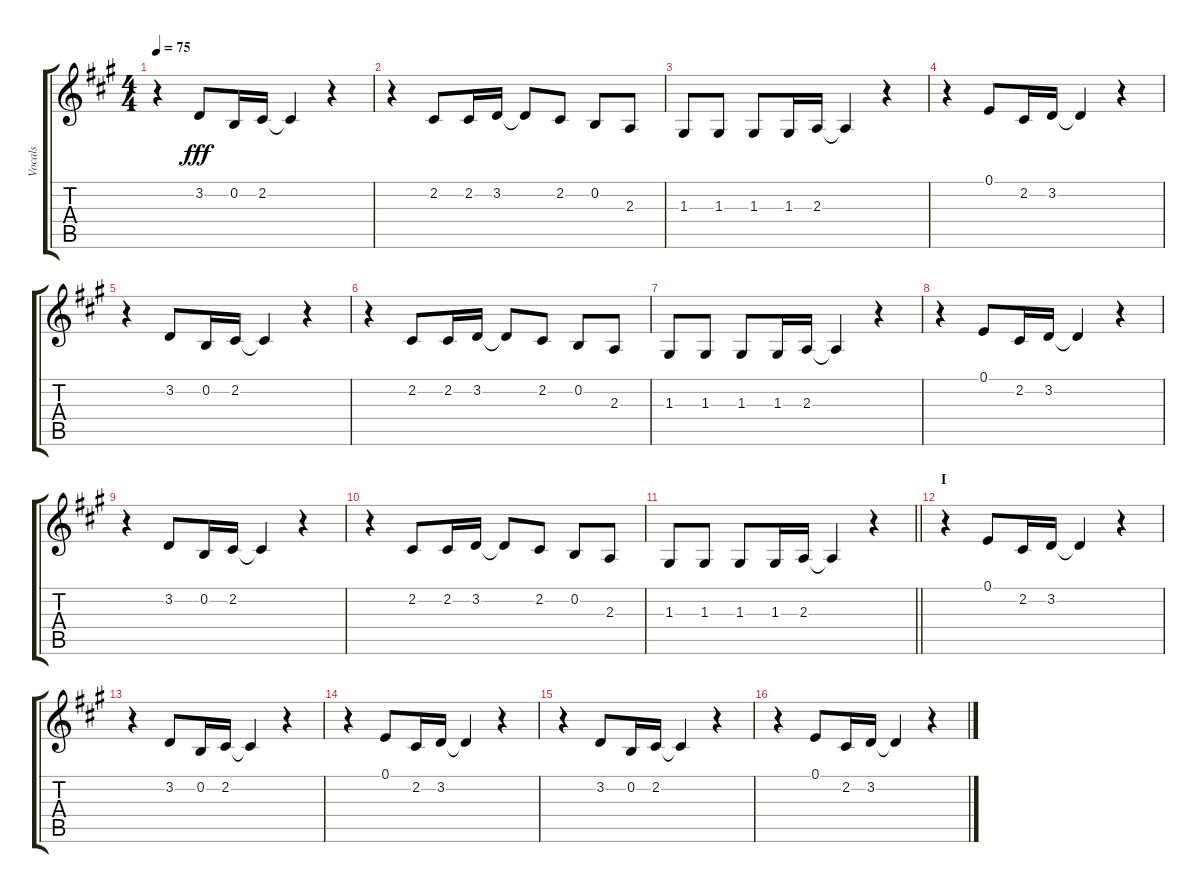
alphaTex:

\track ("Vocals" "Vocals") {instrument voiceoohs}
\staff {score tabs}
\tuning (E4 B3 G3 D3 A2 E2) {hide}
\ts (4 4)
\tempo 75
\clef g2
\ks a
r.4{dy fff} 3.2.8 0.2.16 2.2.16 2.2{t}.4 r.4 |
r.4 2.2.8 2.2.16 3.2.16 3.2{t}.8 2.2.8 0.2.8 2.3.8 |
1.3.8 1.3.8 1.3.8 1.3.16 2.3.16 2.3{t}.4 r.4 |
r.4 0.1.8 2.2.16 3.2.16 3.2{t}.4 r.4 |
r.4 3.2.8 0.2.16 2.2.16 2.2{t}.4 r.4 |
r.4 2.2.8 2.2.16 3.2.16 3.2{t}.8 2.2.8 0.2.8 2.3.8 |
1.3.8 1.3.8 1.3.8 1.3.16 2.3.16 2.3{t}.4 r.4 |
r.4 0.1.8 2.2.16 3.2.16 3.2{t}.4 r.4 |
r.4 3.2.8 0.2.16 2.2.16 2.2{t}.4 r.4 |
r.4 2.2.8 2.2.16 3.2.16 3.2{t}.8 2.2.8 0.2.8 2.3.8 |
\barLineRight lightlight
1.3.8 1.3.8 1.3.8 1.3.16 2.3.16 2.3{t}.4 r.4 |
\section ("" "I")
r.4 0.1.8 2.2.16 3.2.16 3.2{t}.4 r.4 |
r.4 3.2.8 0.2.16 2.2.16 2.2{t}.4 r.4 |
r.4 0.1.8 2.2.16 3.2.16 3.2{t}.4 r.4 |
r.4 3.2.8 0.2.16 2.2.16 2.2{t}.4 r.4 |
r.4 0.1.8 2.2.16 3.2.16 3.2{t}.4 r.4
